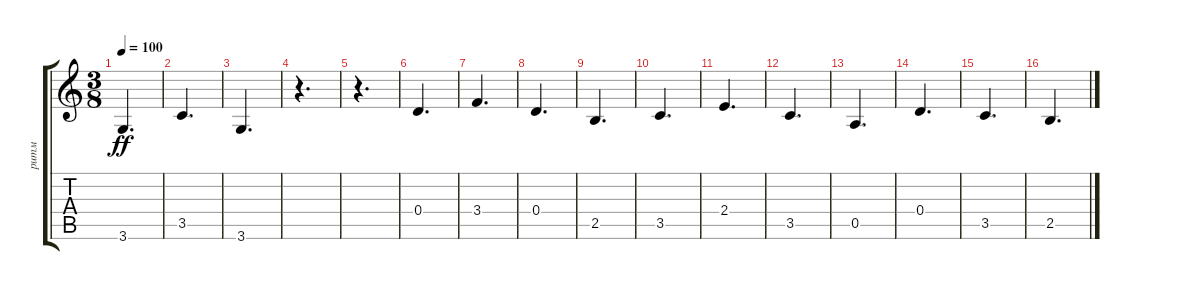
\track ("ритм" "ритм") {instrument acousticguitarsteel}
\staff {score tabs}
\tuning (E4 B3 G3 D3 A2 E2) {hide}
\ts (3 8)
\tempo 100
\clef g2
\ks aminor
3.6.4{d dy ff} |
3.5.4{d} |
3.6.4{d} |
r.4{d} |
r.4{d} |
0.4.4{d} |
3.4.4{d} |
0.4.4{d} |
2.5.4{d} |
3.5.4{d} |
2.4.4{d} |
3.5.4{d} |
0.5.4{d} |
0.4.4{d} |
3.5.4{d} |
2.5.4{d}
